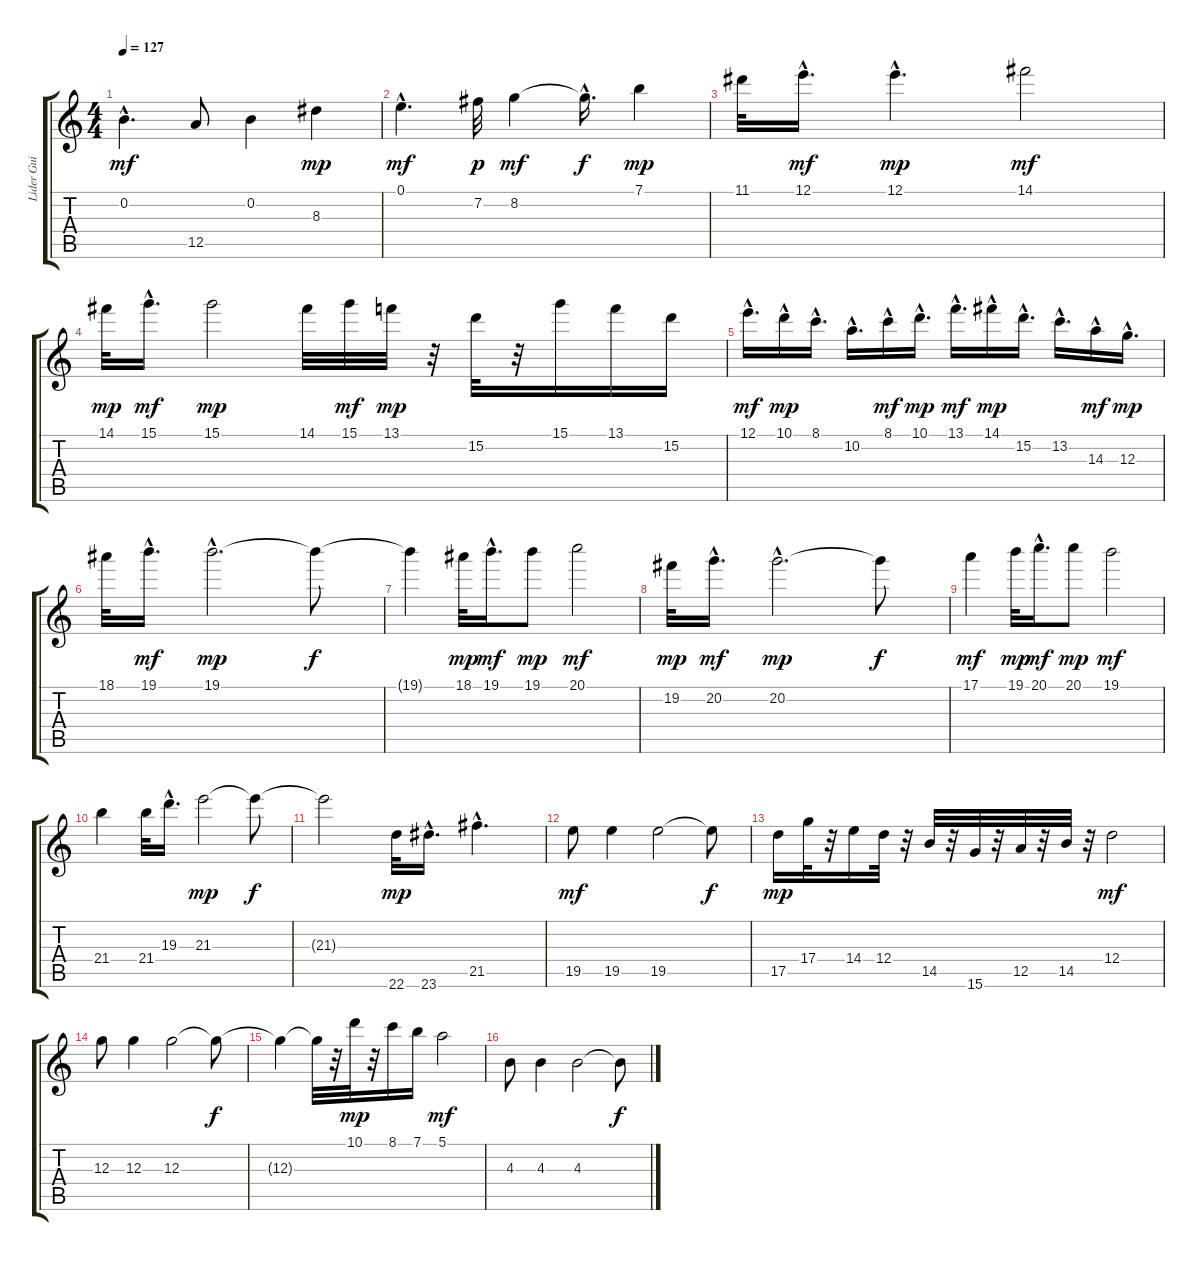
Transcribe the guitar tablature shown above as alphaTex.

\track (" Lider Guitar" " Lider Gui") {instrument overdrivenguitar}
\staff {score tabs}
\tuning (E4 B3 G3 D3 A2 E2) {hide}
\ts (4 4)
\tempo 127
\clef g2
\ks c
0.2{hac}.4{d dy mf} 12.5.8 0.2.4 8.3.4{dy mp} |
0.1{hac}.4{d dy mf} 7.2.32{dy p} 8.2.4{dy mf} 8.2{hac t}.16{d dy f} 7.1.4{dy mp} |
11.1.32 12.1{hac}.16{d dy mf} 12.1{hac}.4{d dy mp} 14.1.2{dy mf} |
14.1.32{dy mp} 15.1{hac}.16{d dy mf} 15.1.2{dy mp} 14.1.32 15.1.32{dy mf} 13.1.32{dy mp} r.32 15.2.32 r.32 15.1.16 13.1.16 15.2.16 |
12.1{hac}.16{d dy mf} 10.1{hac}.16{dy mp} 8.1{hac}.16{d} 10.2{hac}.16{d} 8.1{hac}.16{dy mf} 10.1{hac}.16{d dy mp} 13.1{hac}.16{d dy mf} 14.1{hac}.16{dy mp} 15.2{hac}.16{d} 13.2{hac}.16{d} 14.3{hac}.16{dy mf} 12.3{hac}.16{d dy mp} |
18.1.32 19.1{hac}.16{d dy mf} 19.1{hac}.2{d dy mp} 19.1{t}.8{dy f} |
19.1{t}.4 18.1.32{dy mp} 19.1{hac}.16{d dy mf} 19.1.8{dy mp} 20.1.2{dy mf} |
19.2.32{dy mp} 20.2{hac}.16{d dy mf} 20.2{hac}.2{d dy mp} 20.2{t}.8{dy f} |
17.1.4{dy mf} 19.1.32{dy mp} 20.1{hac}.16{d dy mf} 20.1.8{dy mp} 19.1.2{dy mf} |
21.4.4 21.4.32 19.3{hac}.16{d} 21.3.2{dy mp} 21.3{t}.8{dy f} |
21.3{t}.2 22.6.32{dy mp} 23.6{hac}.16{d} 21.5{hac}.4{d} |
19.5.8{dy mf} 19.5.4 19.5.2 19.5{t}.8{dy f} |
17.5.16{dy mp} 17.4.32 r.32 14.4.16 12.4.32 r.32 14.5.32 r.32 15.6.32 r.32 12.5.32 r.32 14.5.32 r.32 12.4.2{dy mf} |
12.3.8 12.3.4 12.3.2 12.3{t}.8{dy f} |
12.3{t}.4 12.3{t}.32 r.32 10.1.32{dy mp} r.32 8.1.16 7.1.16 5.1.2{dy mf} |
4.3.8 4.3.4 4.3.2 4.3{t}.8{dy f}
